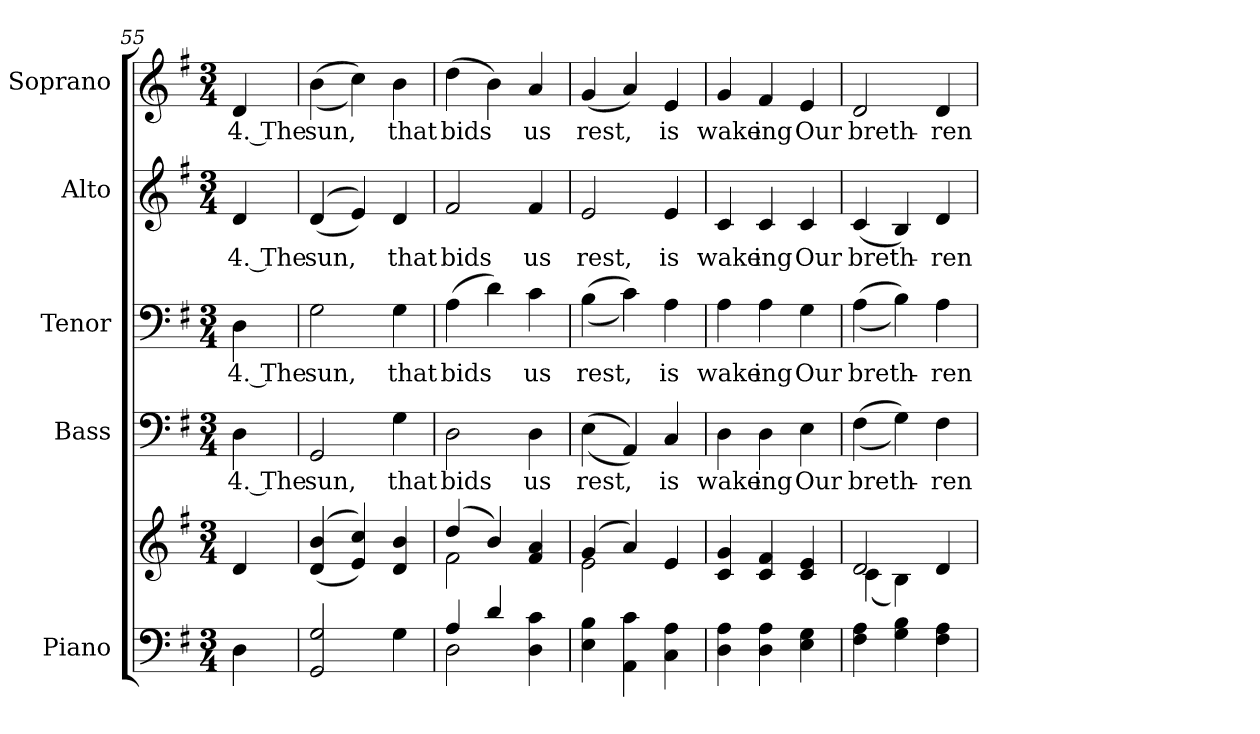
**kern	**kern	**kern	**text	**kern	**text	**kern	**text	**kern	**text
*part5	*part5	*part4	*part4	*part3	*part3	*part2	*part2	*part1	*part1
*staff6	*staff5	*staff4	*staff4	*staff3	*staff3	*staff2	*staff2	*staff1	*staff1
*I"Piano	*	*I"Bass	*	*I"Tenor	*	*I"Alto	*	*I"Soprano	*
*I'Pno.	*	*I'B.	*	*I'T.	*	*I'A.	*	*I'S.	*
*clefF4	*clefG2	*clefF4	*	*clefF4	*	*clefG2	*	*clefG2	*
*k[f#]	*k[f#]	*k[f#]	*	*k[f#]	*	*k[f#]	*	*k[f#]	*
*G:	*G:	*G:	*	*G:	*	*G:	*	*G:	*
*M3/4	*M3/4	*M3/4	*	*M3/4	*	*M3/4	*	*M3/4	*
=55	=55	=55	=55	=55	=55	=55	=55	=55	=55
!	!	!	!LO:LY:b:color=#000000	!	!	!	!	!	!
!	!	!	!	!	!LO:LY:b:color=#000000	!	!	!	!
!	!	!	!	!	!	!	!LO:LY:b:color=#000000	!	!
!	!	!	!	!	!	!	!	!	!LO:LY:b:color=#000000
4Di\	4di/	4Di\	4. The	4Di\	4. The	4di/	4. The	4di/	4. The
=56	=56	=56	=56	=56	=56	=56	=56	=56	=56
!	!	!	!LO:LY:b:color=#000000	!	!	!	!	!	!
!	!	!	!	!	!LO:LY:b:color=#000000	!	!	!	!
!	!	!	!	!	!	!	!LO:LY:b:color=#000000	!	!
!	!	!	!	!	!	!	!	!	!LO:LY:b:color=#000000
2GGi/ 2Gi	((4di/ 4bi	2GGi/	sun,	2Gi\	sun,	((4di/	sun,	((4bi\	sun,
.	4ei/ 4cci))	.	.	.	.	4ei/))	.	4cci\))	.
!	!	!	!LO:LY:b:color=#000000	!	!	!	!	!	!
!	!	!	!	!	!LO:LY:b:color=#000000	!	!	!	!
!	!	!	!	!	!	!	!LO:LY:b:color=#000000	!	!
!	!	!	!	!	!	!	!	!	!LO:LY:b:color=#000000
4Gi\	4di/ 4bi	4Gi\	that	4Gi\	that	4di/	that	4bi\	that
!!LO:PB:g=z
=57	=57	=57	=57	=57	=57	=57	=57	=57	=57
*^	*^	*	*	*	*	*	*	*	*
!	!	!	!	!	!LO:LY:b:color=#000000	!	!	!	!	!	!
!	!	!	!	!	!	!	!LO:LY:b:color=#000000	!	!	!	!
!	!	!	!	!	!	!	!	!	!LO:LY:b:color=#000000	!	!
!	!	!	!	!	!	!	!	!	!	!	!LO:LY:b:color=#000000
4Ai/	2Di\	(4ddi/	2f#i\	2Di\	bids	(4Ai\	bids	2f#i/	bids	(4ddi\	bids
4di/	.	4bi/)	.	.	.	4di\)	.	.	.	4bi\)	.
!	!	!	!	!	!LO:LY:b:color=#000000	!	!	!	!	!	!
!	!	!	!	!	!	!	!LO:LY:b:color=#000000	!	!	!	!
!	!	!	!	!	!	!	!	!	!LO:LY:b:color=#000000	!	!
!	!	!	!	!	!	!	!	!	!	!	!LO:LY:b:color=#000000
4Di\ 4ci	4ryy	4f#i/ 4ai	4ryy	4Di\	us	4ci\	us	4f#i/	us	4ai/	us
*v	*v	*	*	*	*	*	*	*	*	*	*
=58	=58	=58	=58	=58	=58	=58	=58	=58	=58	=58
*^	*	*	*	*	*	*	*	*	*	*
!	!	!	!	!	!LO:LY:b:color=#000000	!	!	!	!	!	!
*v	*v	*	*	*	*	*	*	*	*	*	*
*^	*	*	*	*	*	*	*	*	*	*
!	!	!	!	!	!	!	!LO:LY:b:color=#000000	!	!	!	!
*v	*v	*	*	*	*	*	*	*	*	*	*
*^	*	*	*	*	*	*	*	*	*	*
!	!	!	!	!	!	!	!	!	!LO:LY:b:color=#000000	!	!
*v	*v	*	*	*	*	*	*	*	*	*	*
*^	*	*	*	*	*	*	*	*	*	*
!	!	!	!	!	!	!	!	!	!	!	!LO:LY:b:color=#000000
*v	*v	*	*	*	*	*	*	*	*	*	*
4Ei\ 4Bi	(4gi/	2ei\	((4Ei\	rest,	((4Bi\	rest,	2ei/	rest,	(4gi/	rest,
4AAi\ 4ci	4ai/)	.	4AAi/))	.	4ci\))	.	.	.	4ai/)	.
!	!	!	!	!LO:LY:b:color=#000000	!	!	!	!	!	!
!	!	!	!	!	!	!LO:LY:b:color=#000000	!	!	!	!
!	!	!	!	!	!	!	!	!LO:LY:b:color=#000000	!	!
!	!	!	!	!	!	!	!	!	!	!LO:LY:b:color=#000000
4Ci\ 4Ai	4ei/	4ryy	4Ci/	is	4Ai\	is	4ei/	is	4ei/	is
*	*v	*v	*	*	*	*	*	*	*	*
=59	=59	=59	=59	=59	=59	=59	=59	=59	=59
*	*^	*	*	*	*	*	*	*	*
!	!	!	!	!LO:LY:b:color=#000000	!	!	!	!	!	!
*	*v	*v	*	*	*	*	*	*	*	*
*	*^	*	*	*	*	*	*	*	*
!	!	!	!	!	!	!LO:LY:b:color=#000000	!	!	!	!
*	*v	*v	*	*	*	*	*	*	*	*
*	*^	*	*	*	*	*	*	*	*
!	!	!	!	!	!	!	!	!LO:LY:b:color=#000000	!	!
*	*v	*v	*	*	*	*	*	*	*	*
*	*^	*	*	*	*	*	*	*	*
!	!	!	!	!	!	!	!	!	!	!LO:LY:b:color=#000000
*	*v	*v	*	*	*	*	*	*	*	*
4Di\ 4Ai	4ci/ 4gi	4Di\	wake	4Ai\	wake	4ci/	wake	4gi/	wake
!	!	!	!LO:LY:b:color=#000000	!	!	!	!	!	!
!	!	!	!	!	!LO:LY:b:color=#000000	!	!	!	!
!	!	!	!	!	!	!	!LO:LY:b:color=#000000	!	!
!	!	!	!	!	!	!	!	!	!LO:LY:b:color=#000000
4Di\ 4Ai	4ci/ 4f#i	4Di\	ing	4Ai\	ing	4ci/	ing	4f#i/	ing
!	!	!	!LO:LY:b:color=#000000	!	!	!	!	!	!
!	!	!	!	!	!LO:LY:b:color=#000000	!	!	!	!
!	!	!	!	!	!	!	!LO:LY:b:color=#000000	!	!
!	!	!	!	!	!	!	!	!	!LO:LY:b:color=#000000
4Ei\ 4Gi	4ci/ 4ei	4Ei\	Our	4Gi\	Our	4ci/	Our	4ei/	Our
!!LO:PB:g=z
=60	=60	=60	=60	=60	=60	=60	=60	=60	=60
*	*^	*	*	*	*	*	*	*	*
!	!	!	!	!LO:LY:b:color=#000000	!	!	!	!	!	!
!	!	!	!	!	!	!LO:LY:b:color=#000000	!	!	!	!
!	!	!	!	!	!	!	!	!LO:LY:b:color=#000000	!	!
!	!	!	!	!	!	!	!	!	!	!LO:LY:b:color=#000000
4F#i\ 4Ai	2di/	(4ci\	((4F#i\	breth-	((4Ai\	breth-	(4ci/	breth-	2di/	breth-
4Gi\ 4Bi	.	4Bi\)	4Gi\))	.	4Bi\))	.	4Bi/)	.	.	.
!	!	!	!	!LO:LY:b:color=#000000	!	!	!	!	!	!
!	!	!	!	!	!	!LO:LY:b:color=#000000	!	!	!	!
!	!	!	!	!	!	!	!	!LO:LY:b:color=#000000	!	!
!	!	!	!	!	!	!	!	!	!	!LO:LY:b:color=#000000
4F#i\ 4Ai	4di/	4ryy	4F#i\	-ren	4Ai\	-ren	4di/	-ren	4di/	-ren
*	*v	*v	*	*	*	*	*	*	*	*
=	=	=	=	=	=	=	=	=	=
*-	*-	*-	*-	*-	*-	*-	*-	*-	*-
